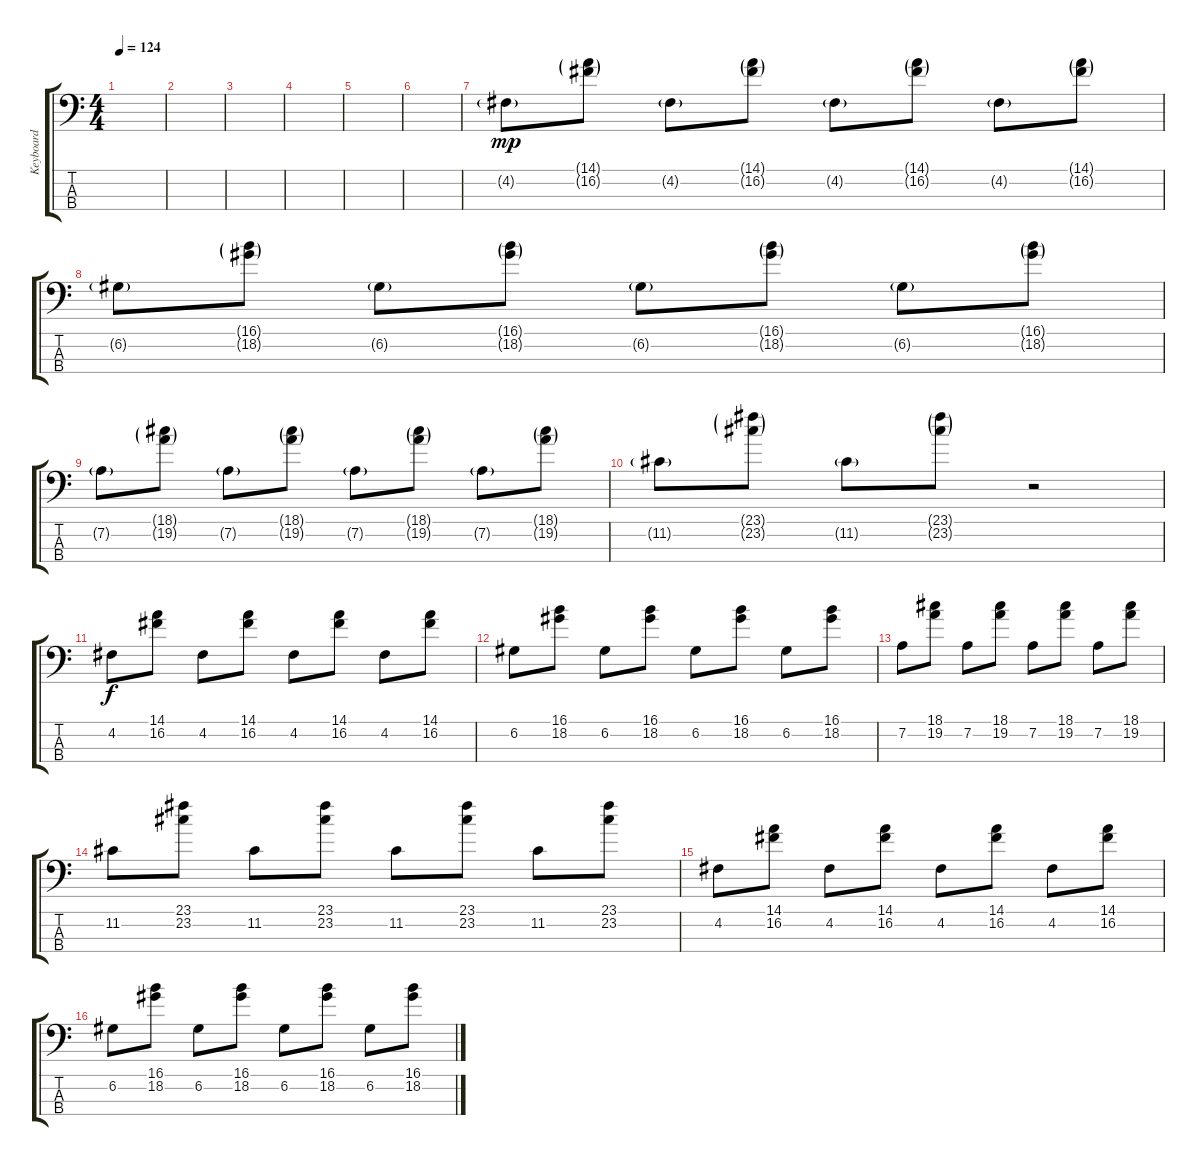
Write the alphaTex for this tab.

\track ("Keyboard" "Keyboard") {instrument synthbass1}
\staff {score tabs}
\tuning (G2 D2 A1 E1) {hide}
\ts (4 4)
\tempo 124
\clef f4
\ks c
|
|
|
|
|
|
4.2{g}.8{dy mp} (14.1{g} 16.2{g}).8 4.2{g}.8 (14.1{g} 16.2{g}).8 4.2{g}.8 (14.1{g} 16.2{g}).8 4.2{g}.8 (14.1{g} 16.2{g}).8 |
6.2{g}.8 (16.1{g} 18.2{g}).8 6.2{g}.8 (16.1{g} 18.2{g}).8 6.2{g}.8 (16.1{g} 18.2{g}).8 6.2{g}.8 (16.1{g} 18.2{g}).8 |
7.2{g}.8 (18.1{g} 19.2{g}).8 7.2{g}.8 (18.1{g} 19.2{g}).8 7.2{g}.8 (18.1{g} 19.2{g}).8 7.2{g}.8 (18.1{g} 19.2{g}).8 |
11.2{g}.8 (23.1{g} 23.2{g}).8 11.2{g}.8 (23.1{g} 23.2{g}).8 r.2 |
4.2.8{dy f} (14.1 16.2).8 4.2.8 (14.1 16.2).8 4.2.8 (14.1 16.2).8 4.2.8 (14.1 16.2).8 |
6.2.8 (16.1 18.2).8 6.2.8 (16.1 18.2).8 6.2.8 (16.1 18.2).8 6.2.8 (16.1 18.2).8 |
7.2.8 (18.1 19.2).8 7.2.8 (18.1 19.2).8 7.2.8 (18.1 19.2).8 7.2.8 (18.1 19.2).8 |
11.2.8 (23.1 23.2).8 11.2.8 (23.1 23.2).8 11.2.8 (23.1 23.2).8 11.2.8 (23.1 23.2).8 |
4.2.8 (14.1 16.2).8 4.2.8 (14.1 16.2).8 4.2.8 (14.1 16.2).8 4.2.8 (14.1 16.2).8 |
6.2.8 (16.1 18.2).8 6.2.8 (16.1 18.2).8 6.2.8 (16.1 18.2).8 6.2.8 (16.1 18.2).8
